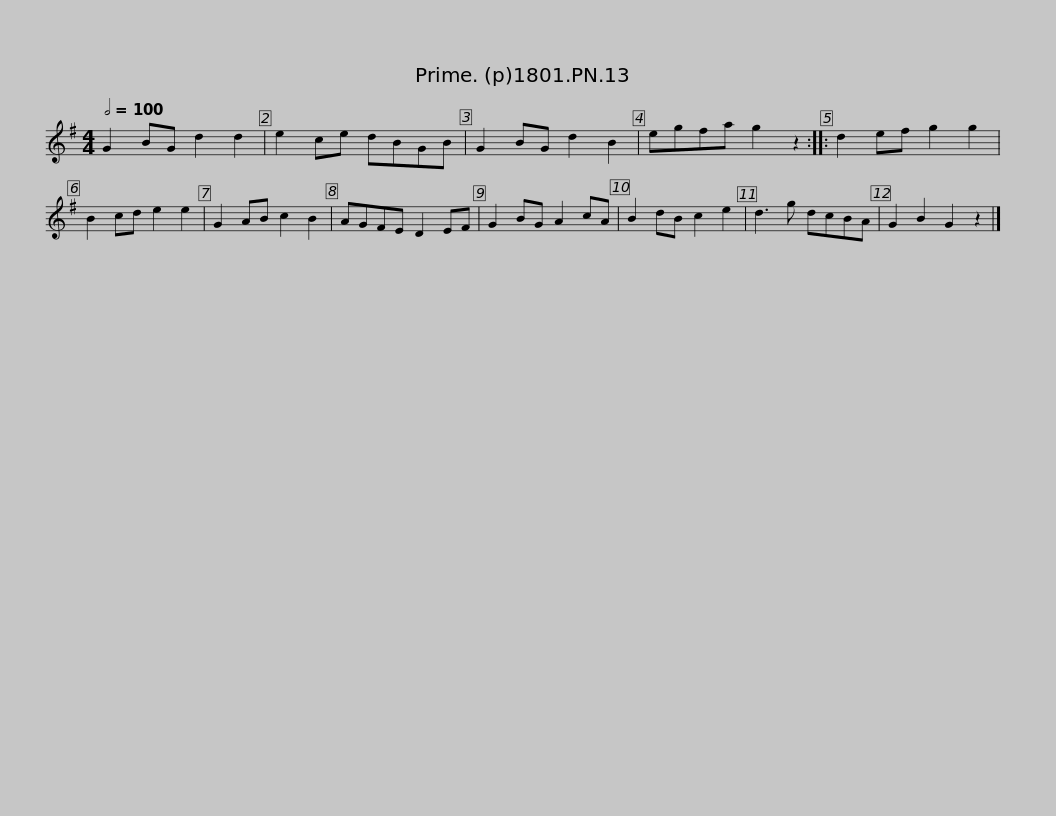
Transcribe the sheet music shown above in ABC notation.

X:1
L:1/8
Q:1/2=100
M:4/4
I:linebreak $
K:G
V:1 treble
V:1
 G2 BG d2 d2 | e2 ce dBGB | G2 BG d2 B2 | egfa g2 z2 ::$ d2 ef g2 g2 | %5
 B2 cd e2 e2 | G2 AB c2 B2 | AGFE D2 EF |$ G2 BG A2 cA | B2 dB c2 e2 | %10
 d3 g dcBA | G2 B2 G2 z2 |] %12
